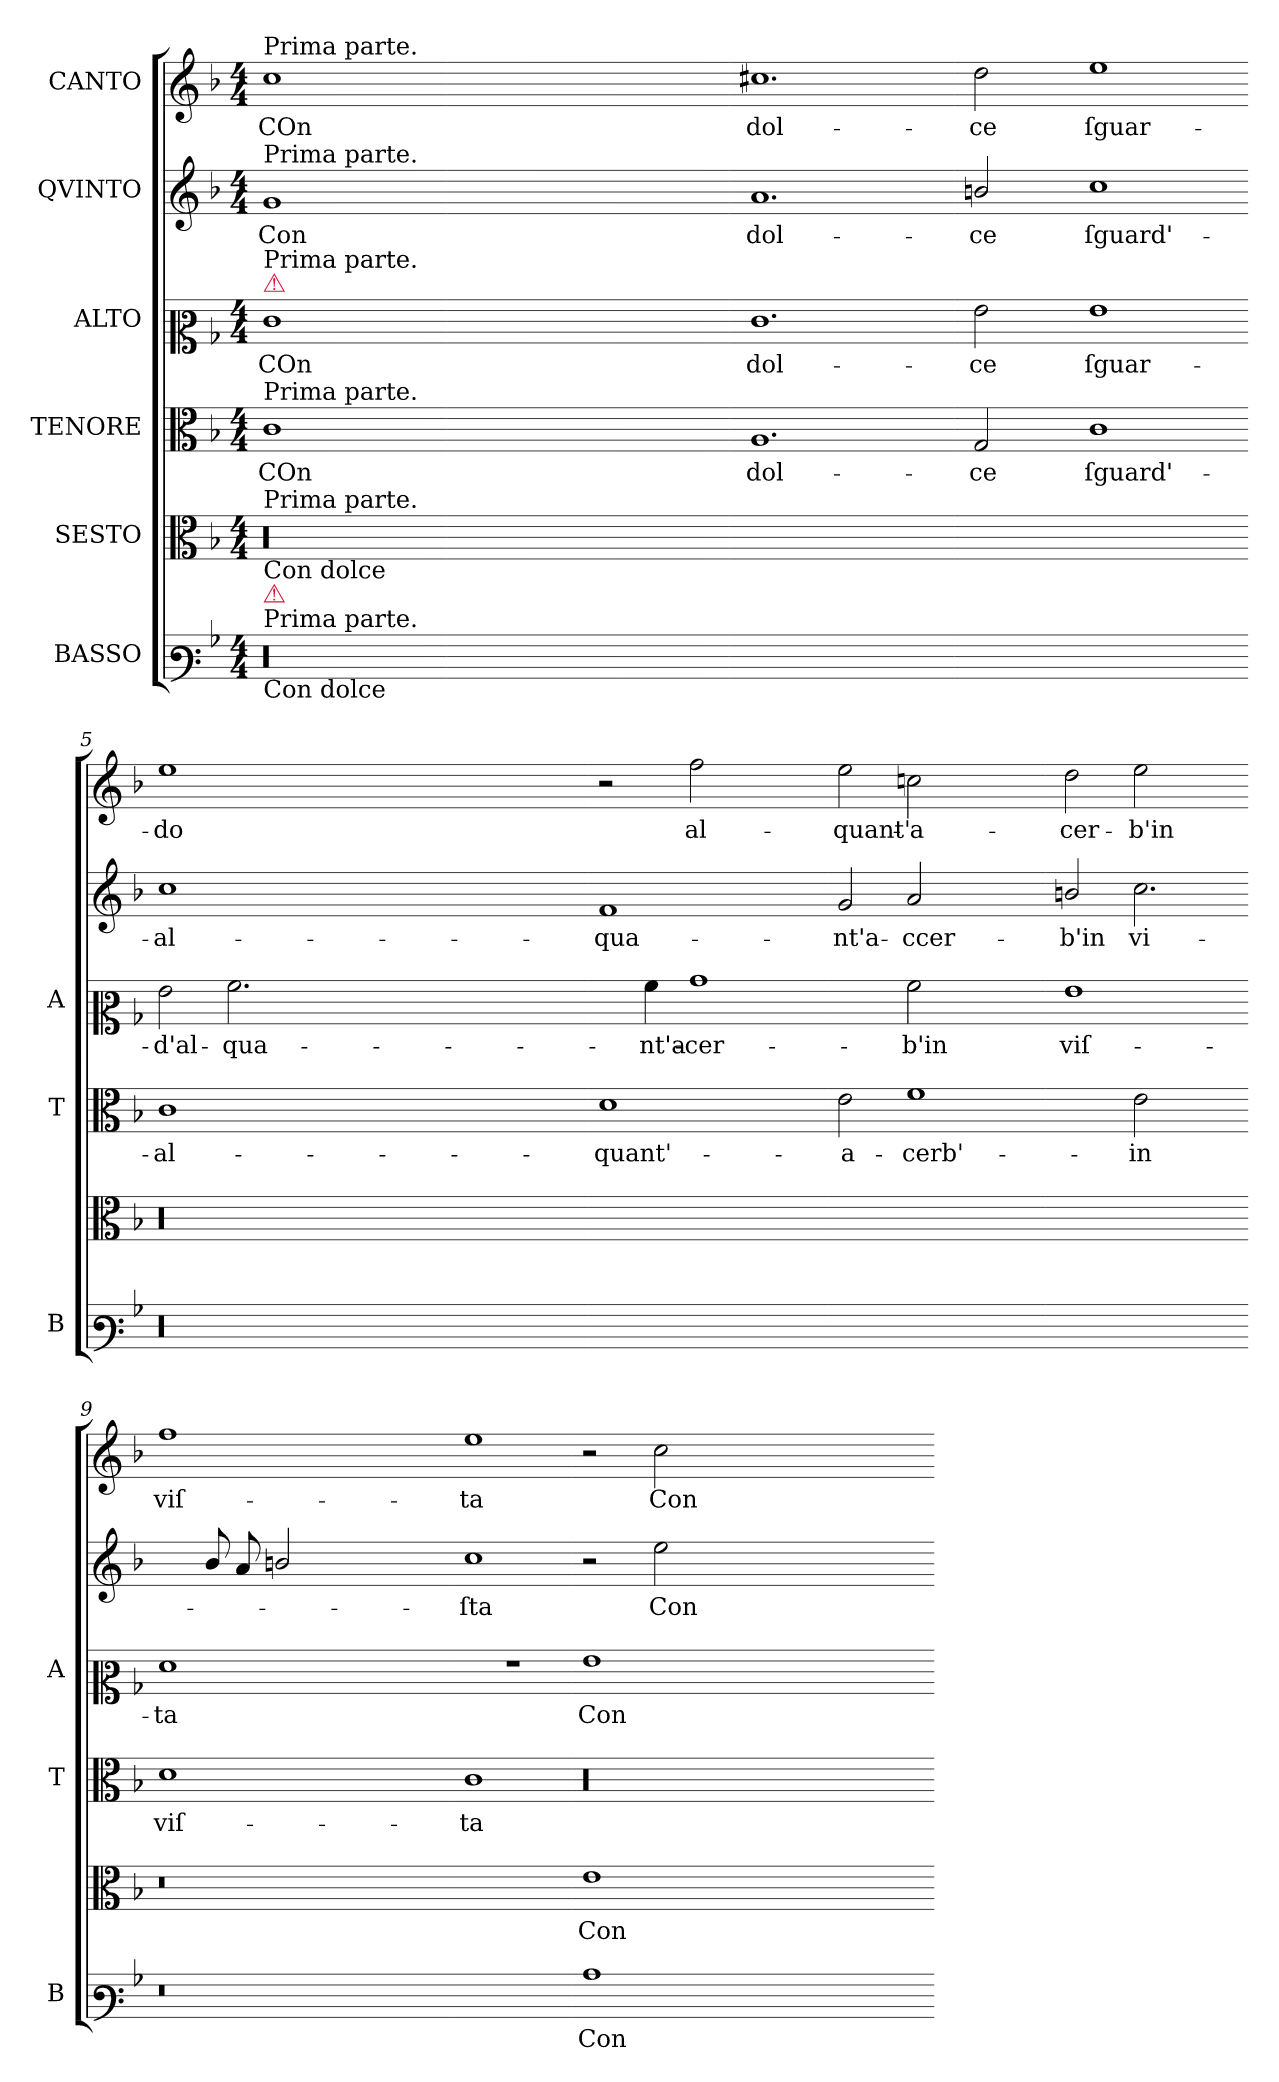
**kern	**text	**kern	**text	**kern	**text	**kern	**text	**kern	**text	**kern	**text
*part6	*part6	*part5	*part5	*part4	*part4	*part3	*part3	*part2	*part2	*part1	*part1
*staff6	*staff6	*staff5	*staff5	*staff4	*staff4	*staff3	*staff3	*staff2	*staff2	*staff1	*staff1
*I"BASSO	*	*I"SESTO	*	*I"TENORE	*	*I"ALTO	*	*I"QVINTO	*	*I"CANTO	*
*I'B	*	*	*	*I'T	*	*I'A	*	*	*	*	*
*clefF3	*	*clefC3	*	*clefC3	*	*clefC2	*	*clefG2	*	*clefG2	*
*k[b-]	*	*k[b-]	*	*k[b-]	*	*k[b-]	*	*k[b-]	*	*k[b-]	*
*M4/4	*	*M4/4	*	*M4/4	*	*M4/4	*	*M4/4	*	*M4/4	*
=1	=1	=1	=1	=1	=1	=1	=1	=1	=1	=1	=1
!	!	!	!	!	!	!	!	!	!	!LO:TX:a:t=Prima parte.	!
!	!	!	!	!	!	!	!	!LO:TX:a:t=Prima parte.	!	!	!
!	!	!	!	!	!	!LO:TX:a:color=crimson:t=⚠	!	!	!	!	!
!	!	!	!	!	!	!LO:TX:a:t=Prima parte.	!	!	!	!	!
!	!	!	!	!LO:TX:a:t=Prima parte.	!	!	!	!	!	!	!
!	!	!LO:TX:b:t=Con dolce	!	!	!	!	!	!	!	!	!
!	!	!LO:TX:a:t=Prima parte.	!	!	!	!	!	!	!	!	!
!LO:TX:b:t=Con dolce	!	!	!	!	!	!	!	!	!	!	!
!LO:TX:a:t=Prima parte.	!	!	!	!	!	!	!	!	!	!	!
!LO:TX:a:color=crimson:t=⚠	!	!	!	!	!	!	!	!	!	!	!
00r	.	00r	.	1c	COn	1e	COn	1g	Con	1cc	COn
.	.	.	.	0.ryy	.	0.ryy	.	0.ryy	.	0.ryy	.
=2-	=2-	=2-	=2-	=2-	=2-	=2-	=2-	=2-	=2-	=2-	=2-
1.ryy	.	1.ryy	.	1.A	dol-	1.e	dol-	1.a	dol-	1.cc#X	dol-
=3-	=3-	=3-	=3-	=3-	=3-	=3-	=3-	=3-	=3-	=3-	=3-
2ryy	.	2ryy	.	2G/	-ce	2g\	-ce	2bn/	-ce	2dd\	-ce
=4-	=4-	=4-	=4-	=4-	=4-	=4-	=4-	=4-	=4-	=4-	=4-
1ryy	.	1ryy	.	1c	ſguard'-	1g	ſguar-	1cc	ſguard'-	1ee	ſguar-
=5-	=5-	=5-	=5-	=5-	=5-	=5-	=5-	=5-	=5-	=5-	=5-
00r	.	00r	.	1c	-al-	2g\	-d'al-	1cc	-al-	1ee	-do
.	.	.	.	.	.	2.a\	-qua-	.	.	.	.
.	.	.	.	0.ryy	.	.	.	0.ryy	.	0.ryy	.
.	.	.	.	.	.	0ryy	.	.	.	.	.
.	.	.	.	.	.	2.ryy	.	.	.	.	.
=6-	=6-	=6-	=6-	=6-	=6-	=6-	=6-	=6-	=6-	=6-	=6-
1.ryy	.	1.ryy	.	1d	-quant'-	4ryy	.	1f	-qua-	2r	.
.	.	.	.	.	.	4a\	-nt'a-	.	.	.	.
.	.	.	.	.	.	1b-\	-cer-	.	.	2ff\	al-
.	.	.	.	2ryy	.	.	.	2ryy	.	2ryy	.
=7-	=7-	=7-	=7-	=7-	=7-	=7-	=7-	=7-	=7-	=7-	=7-
1.ryy	.	1.ryy	.	2e\	-a-	2ryy	.	2g/	-nt'a-	2ee\	-quant'-
.	.	.	.	1f\	-cerb'-	2a\	-b'in	2a/	-ccer-	2ccn\	-a-
.	.	.	.	.	.	2ryy	.	2ryy	.	2ryy	.
=8-	=8-	=8-	=8-	=8-	=8-	=8-	=8-	=8-	=8-	=8-	=8-
1ryy	.	1ryy	.	2ryy	.	1g	viſ-	2bn/	-b'in	2dd\	-cer-
.	.	.	.	2e\	-in	.	.	2.cc\	vi-	2ee\	-b'in
4ryy	.	4ryy	.	4ryy	.	4ryy	.	.	.	4ryy	.
=9-	=9-	=9-	=9-	=9-	=9-	=9-	=9-	=9-	=9-	=9-	=9-
0r	.	0r	.	1d	viſ-	1f	-ta	4ryy	.	1ff	viſ-
.	.	.	.	.	.	.	.	8b/	.	.	.
.	.	.	.	.	.	.	.	8a/	.	.	.
.	.	.	.	.	.	.	.	2bn/	.	.	.
.	.	.	.	1ryy	.	1ryy	.	1ryy	.	1ryy	.
=10-	=10-	=10-	=10-	=10-	=10-	=10-	=10-	=10-	=10-	=10-	=10-
1ryy	.	1ryy	.	1c	-ta	1r	.	1cc	-ſta	1ee	-ta
=11-	=11-	=11-	=11-	=11-	=11-	=11-	=11-	=11-	=11-	=11-	=11-
1c	Con	1e	Con	00r	.	1g	Con	2r	.	2r	.
.	.	.	.	.	.	.	.	2ee\	Con	2cc\	Con
0.ryy	.	0.ryy	.	.	.	0.ryy	.	0.ryy	.	0.ryy	.
=-	=-	=-	=-	=-	=-	=-	=-	=-	=-	=-	=-
*-	*-	*-	*-	*-	*-	*-	*-	*-	*-	*-	*-
